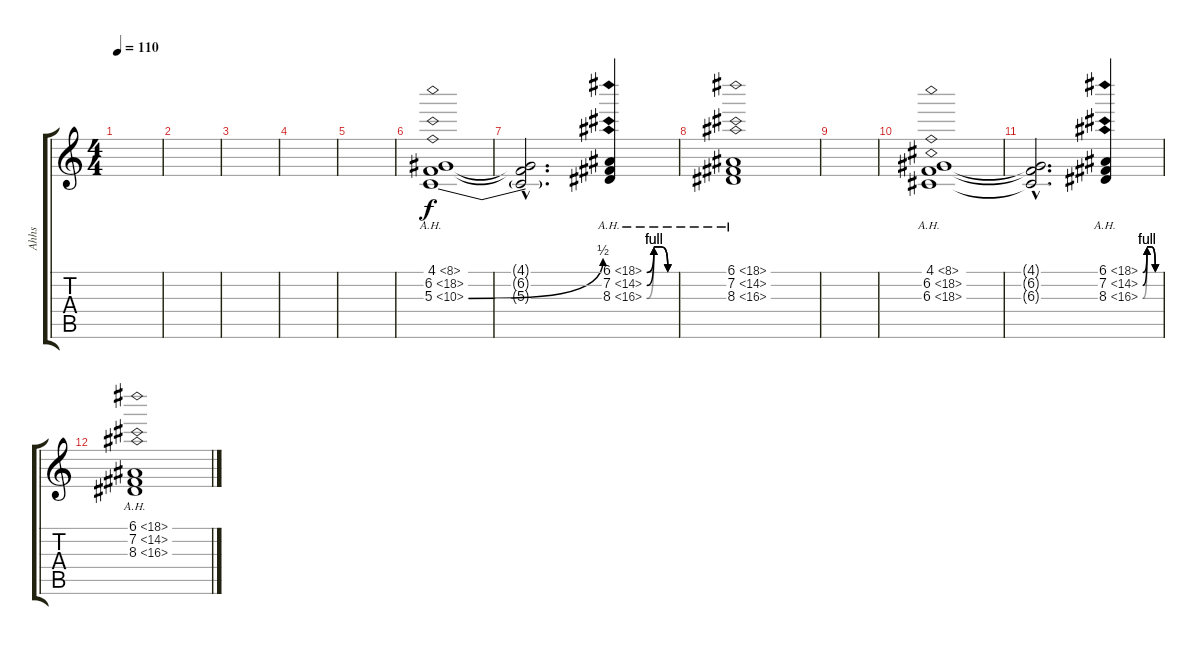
\track ("Ahhs" "Ahhs") {instrument choiraahs}
\staff {score tabs}
\tuning (E4 B3 G3 D3 A2 E2) {hide}
\ts (4 4)
\tempo 110
\clef g2
\ks c
|
|
|
|
|
(4.1{ah 4} 6.2{ah 12} 5.3{be (bend 0 0 60 2) ah 5}).1 |
(4.1{hac t} 6.2{hac t} 5.3{hac t}).2{d} (6.1{be (custom 0 0 15 4 30 4 45 0 60 0) ah 12} 7.2{be (custom 0 0 15 4 30 4 45 0 60 0) ah 7} 8.3{be (custom 0 0 15 4 30 4 45 0 60 0) ah 8}).4 |
(6.1{ah 12} 7.2{ah 7} 8.3{ah 8}).1 |
|
(4.1{ah 4} 6.2{ah 12} 6.3{ah 12}).1 |
(4.1{hac t} 6.2{hac t} 6.3{hac t}).2{d} (6.1{be (custom 0 0 15 4 30 4 45 0 60 0) ah 12} 7.2{be (custom 0 0 15 4 30 4 45 0 60 0) ah 7} 8.3{be (custom 0 0 15 4 30 4 45 0 60 0) ah 8}).4 |
(6.1{ah 12} 7.2{ah 7} 8.3{ah 8}).1
